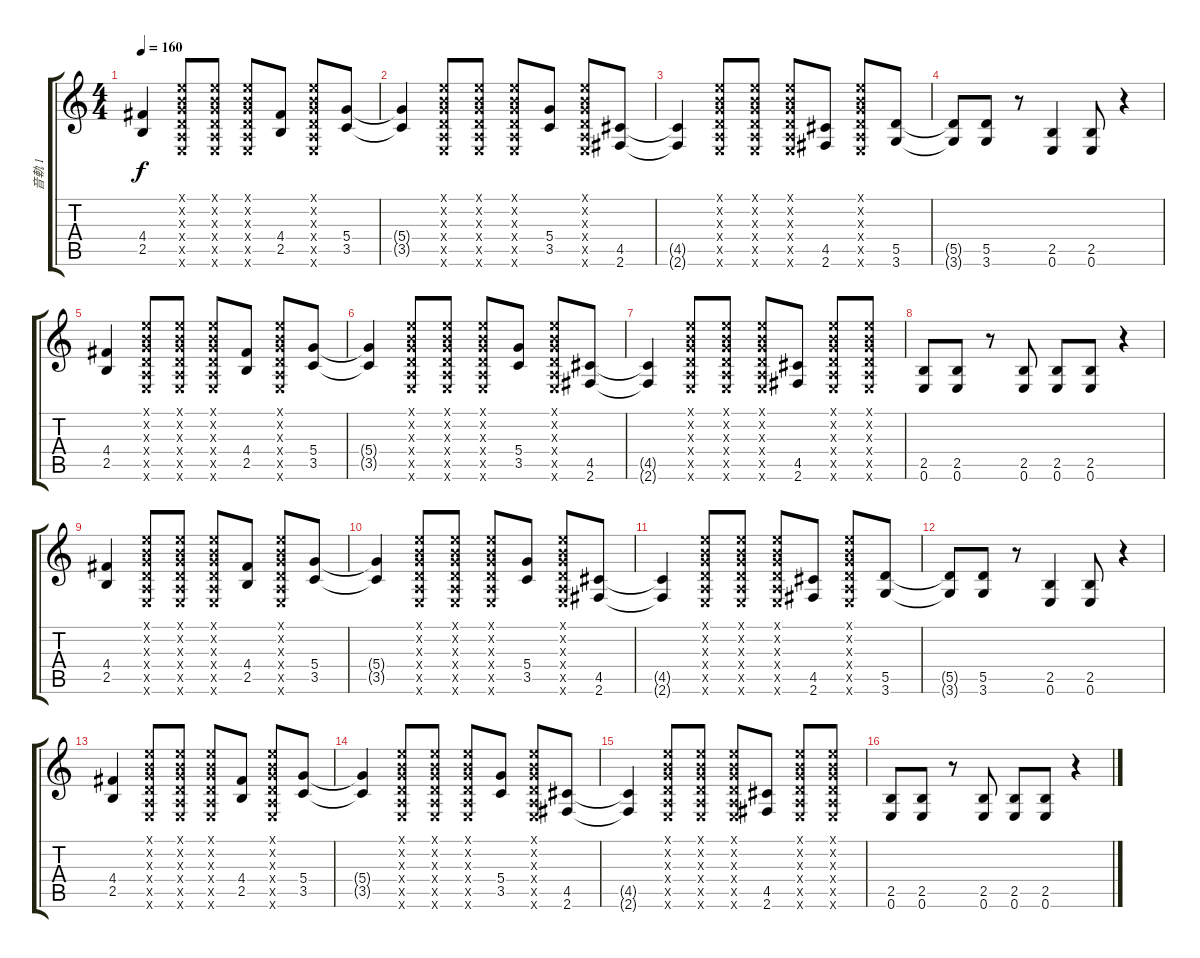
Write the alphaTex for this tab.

\track ("音軌 1" "音軌 1") {instrument overdrivenguitar}
\staff {score tabs}
\tuning (E4 B3 G3 D3 A2 E2) {hide}
\ts (4 4)
\tempo 160
\clef g2
\ks c
(4.4 2.5).4{dy f} (0.1{x} 0.2{x} 0.3{x} 0.4{x} 0.5{x} 0.6{x}).8 (0.1{x} 0.2{x} 0.3{x} 0.4{x} 0.5{x} 0.6{x}).8 (0.1{x} 0.2{x} 0.3{x} 0.4{x} 0.5{x} 0.6{x}).8 (4.4 2.5).8 (0.1{x} 0.2{x} 0.3{x} 0.4{x} 0.5{x} 0.6{x}).8 (5.4 3.5).8 |
(5.4{t} 3.5{t}).4 (0.1{x} 0.2{x} 0.3{x} 0.4{x} 0.5{x} 0.6{x}).8 (0.1{x} 0.2{x} 0.3{x} 0.4{x} 0.5{x} 0.6{x}).8 (0.1{x} 0.2{x} 0.3{x} 0.4{x} 0.5{x} 0.6{x}).8 (5.4 3.5).8 (0.1{x} 0.2{x} 0.3{x} 0.4{x} 0.5{x} 0.6{x}).8 (4.5 2.6).8 |
(4.5{t} 2.6{t}).4 (0.1{x} 0.2{x} 0.3{x} 0.4{x} 0.5{x} 0.6{x}).8 (0.1{x} 0.2{x} 0.3{x} 0.4{x} 0.5{x} 0.6{x}).8 (0.1{x} 0.2{x} 0.3{x} 0.4{x} 0.5{x} 0.6{x}).8 (4.5 2.6).8 (0.1{x} 0.2{x} 0.3{x} 0.4{x} 0.5{x} 0.6{x}).8 (5.5 3.6).8 |
(5.5{t} 3.6{t}).8 (5.5 3.6).8 r.8 (2.5 0.6).4 (2.5 0.6).8 r.4 |
(4.4 2.5).4 (0.1{x} 0.2{x} 0.3{x} 0.4{x} 0.5{x} 0.6{x}).8 (0.1{x} 0.2{x} 0.3{x} 0.4{x} 0.5{x} 0.6{x}).8 (0.1{x} 0.2{x} 0.3{x} 0.4{x} 0.5{x} 0.6{x}).8 (4.4 2.5).8 (0.1{x} 0.2{x} 0.3{x} 0.4{x} 0.5{x} 0.6{x}).8 (5.4 3.5).8 |
(5.4{t} 3.5{t}).4 (0.1{x} 0.2{x} 0.3{x} 0.4{x} 0.5{x} 0.6{x}).8 (0.1{x} 0.2{x} 0.3{x} 0.4{x} 0.5{x} 0.6{x}).8 (0.1{x} 0.2{x} 0.3{x} 0.4{x} 0.5{x} 0.6{x}).8 (5.4 3.5).8 (0.1{x} 0.2{x} 0.3{x} 0.4{x} 0.5{x} 0.6{x}).8 (4.5 2.6).8 |
(4.5{t} 2.6{t}).4 (0.1{x} 0.2{x} 0.3{x} 0.4{x} 0.5{x} 0.6{x}).8 (0.1{x} 0.2{x} 0.3{x} 0.4{x} 0.5{x} 0.6{x}).8 (0.1{x} 0.2{x} 0.3{x} 0.4{x} 0.5{x} 0.6{x}).8 (4.5 2.6).8 (0.1{x} 0.2{x} 0.3{x} 0.4{x} 0.5{x} 0.6{x}).8 (0.1{x} 0.2{x} 0.3{x} 0.4{x} 0.5{x} 0.6{x}).8 |
(2.5 0.6).8 (2.5 0.6).8 r.8 (2.5 0.6).8 (2.5 0.6).8 (2.5 0.6).8 r.4 |
(4.4 2.5).4 (0.1{x} 0.2{x} 0.3{x} 0.4{x} 0.5{x} 0.6{x}).8 (0.1{x} 0.2{x} 0.3{x} 0.4{x} 0.5{x} 0.6{x}).8 (0.1{x} 0.2{x} 0.3{x} 0.4{x} 0.5{x} 0.6{x}).8 (4.4 2.5).8 (0.1{x} 0.2{x} 0.3{x} 0.4{x} 0.5{x} 0.6{x}).8 (5.4 3.5).8 |
(5.4{t} 3.5{t}).4 (0.1{x} 0.2{x} 0.3{x} 0.4{x} 0.5{x} 0.6{x}).8 (0.1{x} 0.2{x} 0.3{x} 0.4{x} 0.5{x} 0.6{x}).8 (0.1{x} 0.2{x} 0.3{x} 0.4{x} 0.5{x} 0.6{x}).8 (5.4 3.5).8 (0.1{x} 0.2{x} 0.3{x} 0.4{x} 0.5{x} 0.6{x}).8 (4.5 2.6).8 |
(4.5{t} 2.6{t}).4 (0.1{x} 0.2{x} 0.3{x} 0.4{x} 0.5{x} 0.6{x}).8 (0.1{x} 0.2{x} 0.3{x} 0.4{x} 0.5{x} 0.6{x}).8 (0.1{x} 0.2{x} 0.3{x} 0.4{x} 0.5{x} 0.6{x}).8 (4.5 2.6).8 (0.1{x} 0.2{x} 0.3{x} 0.4{x} 0.5{x} 0.6{x}).8 (5.5 3.6).8 |
(5.5{t} 3.6{t}).8 (5.5 3.6).8 r.8 (2.5 0.6).4 (2.5 0.6).8 r.4 |
(4.4 2.5).4 (0.1{x} 0.2{x} 0.3{x} 0.4{x} 0.5{x} 0.6{x}).8 (0.1{x} 0.2{x} 0.3{x} 0.4{x} 0.5{x} 0.6{x}).8 (0.1{x} 0.2{x} 0.3{x} 0.4{x} 0.5{x} 0.6{x}).8 (4.4 2.5).8 (0.1{x} 0.2{x} 0.3{x} 0.4{x} 0.5{x} 0.6{x}).8 (5.4 3.5).8 |
(5.4{t} 3.5{t}).4 (0.1{x} 0.2{x} 0.3{x} 0.4{x} 0.5{x} 0.6{x}).8 (0.1{x} 0.2{x} 0.3{x} 0.4{x} 0.5{x} 0.6{x}).8 (0.1{x} 0.2{x} 0.3{x} 0.4{x} 0.5{x} 0.6{x}).8 (5.4 3.5).8 (0.1{x} 0.2{x} 0.3{x} 0.4{x} 0.5{x} 0.6{x}).8 (4.5 2.6).8 |
(4.5{t} 2.6{t}).4 (0.1{x} 0.2{x} 0.3{x} 0.4{x} 0.5{x} 0.6{x}).8 (0.1{x} 0.2{x} 0.3{x} 0.4{x} 0.5{x} 0.6{x}).8 (0.1{x} 0.2{x} 0.3{x} 0.4{x} 0.5{x} 0.6{x}).8 (4.5 2.6).8 (0.1{x} 0.2{x} 0.3{x} 0.4{x} 0.5{x} 0.6{x}).8 (0.1{x} 0.2{x} 0.3{x} 0.4{x} 0.5{x} 0.6{x}).8 |
(2.5 0.6).8 (2.5 0.6).8 r.8 (2.5 0.6).8 (2.5 0.6).8 (2.5 0.6).8 r.4
